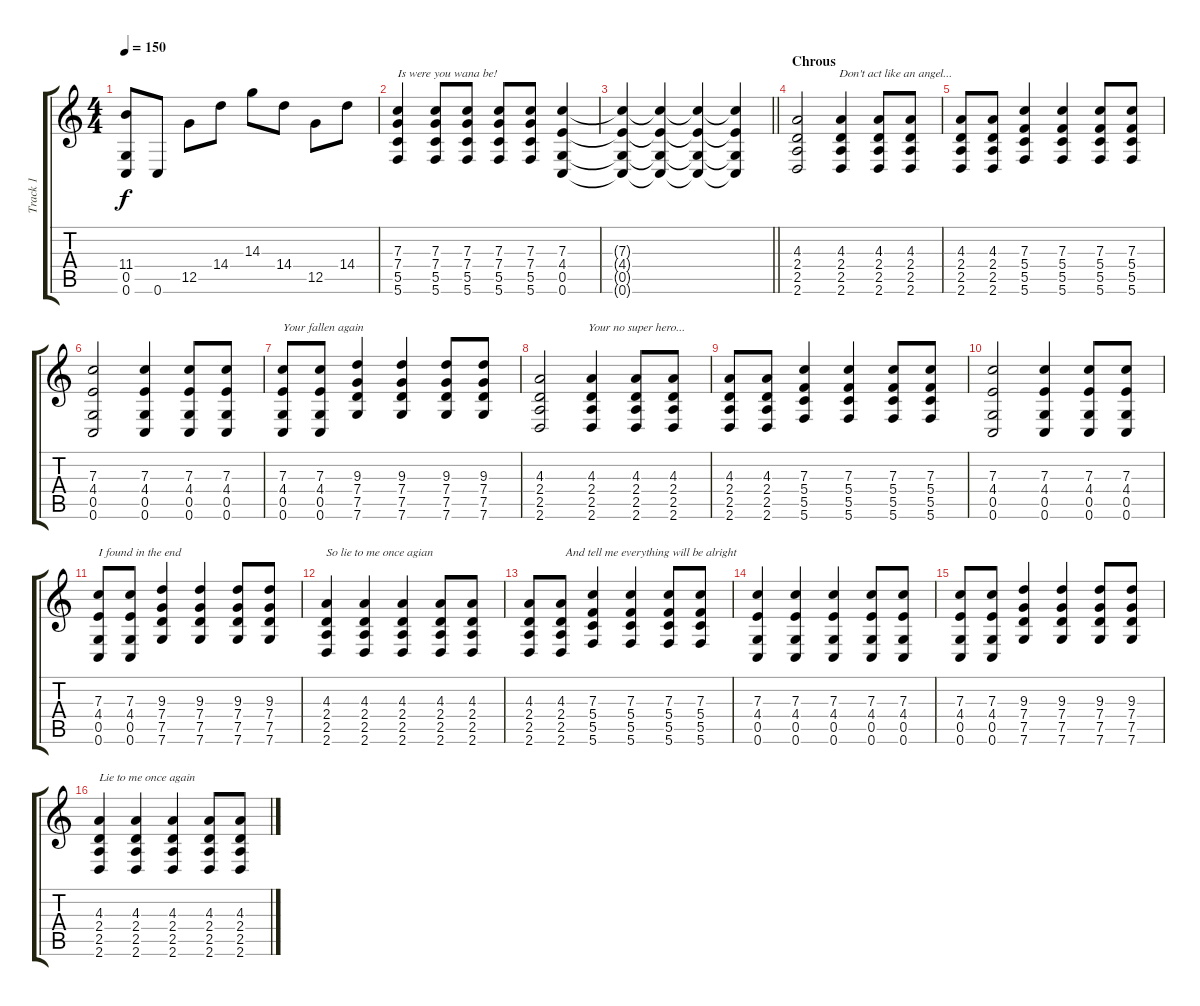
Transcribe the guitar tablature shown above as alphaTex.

\track ("Track 1" "Track 1") {instrument acousticguitarnylon}
\staff {score tabs}
\tuning (D4 A3 F3 C3 G2 C2) {hide}
\ts (4 4)
\tempo 150
\clef g2
\ks c
(11.4{t} 0.5{t} 0.6{t}).8{dy f} 0.6.8 12.5.8 14.4.8 14.3.8 14.4.8 12.5.8 14.4.8 |
(7.3 7.4 5.5 5.6).4{txt "Is were you wana be!"} (7.3 7.4 5.5 5.6).8 (7.3 7.4 5.5 5.6).8 (7.3 7.4 5.5 5.6).8 (7.3 7.4 5.5 5.6).8 (7.3 4.4 0.5 0.6).4 |
\barLineRight lightlight
(7.3{t} 4.4{t} 0.5{t} 0.6{t}).4 (7.3{t} 4.4{t} 0.5{t} 0.6{t}).4 (7.3{t} 4.4{t} 0.5{t} 0.6{t}).4 (7.3{t} 4.4{t} 0.5{t} 0.6{t}).4 |
\section ("" "Chrous")
(4.3 2.4 2.5 2.6).2{txt "              Don't act like an angel..."} (4.3 2.4 2.5 2.6).4 (4.3 2.4 2.5 2.6).8 (4.3 2.4 2.5 2.6).8 |
(4.3 2.4 2.5 2.6).8 (4.3 2.4 2.5 2.6).8 (7.3 5.4 5.5 5.6).4 (7.3 5.4 5.5 5.6).4 (7.3 5.4 5.5 5.6).8 (7.3 5.4 5.5 5.6).8 |
(7.3 4.4 0.5 0.6).2 (7.3 4.4 0.5 0.6).4 (7.3 4.4 0.5 0.6).8 (7.3 4.4 0.5 0.6).8 |
(7.3 4.4 0.5 0.6).8{txt "Your fallen again"} (7.3 4.4 0.5 0.6).8 (9.3 7.4 7.5 7.6).4 (9.3 7.4 7.5 7.6).4 (9.3 7.4 7.5 7.6).8 (9.3 7.4 7.5 7.6).8 |
(4.3 2.4 2.5 2.6).2{txt "                Your no super hero..."} (4.3 2.4 2.5 2.6).4 (4.3 2.4 2.5 2.6).8 (4.3 2.4 2.5 2.6).8 |
(4.3 2.4 2.5 2.6).8 (4.3 2.4 2.5 2.6).8 (7.3 5.4 5.5 5.6).4 (7.3 5.4 5.5 5.6).4 (7.3 5.4 5.5 5.6).8 (7.3 5.4 5.5 5.6).8 |
(7.3 4.4 0.5 0.6).2 (7.3 4.4 0.5 0.6).4 (7.3 4.4 0.5 0.6).8 (7.3 4.4 0.5 0.6).8 |
(7.3 4.4 0.5 0.6).8{txt "I found in the end"} (7.3 4.4 0.5 0.6).8 (9.3 7.4 7.5 7.6).4 (9.3 7.4 7.5 7.6).4 (9.3 7.4 7.5 7.6).8 (9.3 7.4 7.5 7.6).8 |
(4.3 2.4 2.5 2.6).4{txt "So lie to me once agian"} (4.3 2.4 2.5 2.6).4 (4.3 2.4 2.5 2.6).4 (4.3 2.4 2.5 2.6).8 (4.3 2.4 2.5 2.6).8 |
(4.3 2.4 2.5 2.6).8{txt "            And tell me everything will be alright"} (4.3 2.4 2.5 2.6).8 (7.3 5.4 5.5 5.6).4 (7.3 5.4 5.5 5.6).4 (7.3 5.4 5.5 5.6).8 (7.3 5.4 5.5 5.6).8 |
(7.3 4.4 0.5 0.6).4 (7.3 4.4 0.5 0.6).4 (7.3 4.4 0.5 0.6).4 (7.3 4.4 0.5 0.6).8 (7.3 4.4 0.5 0.6).8 |
(7.3 4.4 0.5 0.6).8 (7.3 4.4 0.5 0.6).8 (9.3 7.4 7.5 7.6).4 (9.3 7.4 7.5 7.6).4 (9.3 7.4 7.5 7.6).8 (9.3 7.4 7.5 7.6).8 |
(4.3 2.4 2.5 2.6).4{txt "Lie to me once again"} (4.3 2.4 2.5 2.6).4 (4.3 2.4 2.5 2.6).4 (4.3 2.4 2.5 2.6).8 (4.3 2.4 2.5 2.6).8
